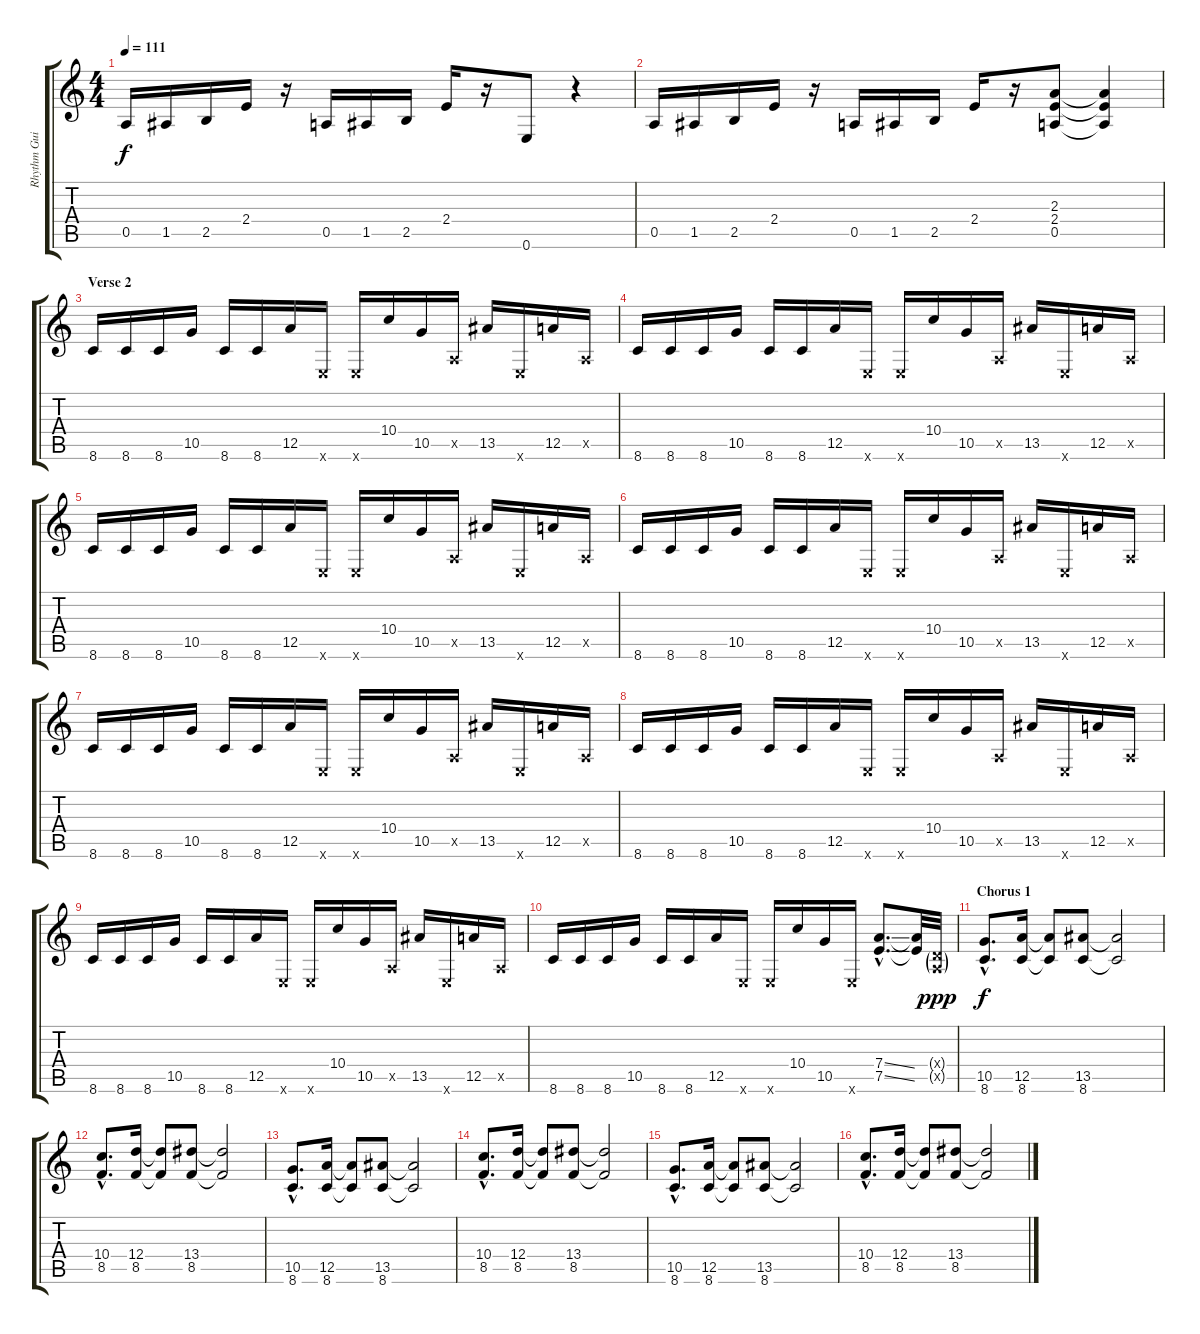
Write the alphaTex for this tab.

\track ("Rhythm Guitar 2" "Rhythm Gui") {instrument distortionguitar}
\staff {score tabs}
\tuning (E4 B3 G3 D3 A2 E2) {hide}
\ts (4 4)
\tempo 111
\clef g2
\ks c
0.5.16{dy f} 1.5.16 2.5.16 2.4.16 r.16 0.5.16 1.5.16 2.5.16 2.4.16 r.16 0.6.8 r.4 |
0.5.16 1.5.16 2.5.16 2.4.16 r.16 0.5.16 1.5.16 2.5.16 2.4.16 r.16 (2.3 2.4 0.5).8 (2.3{t} 2.4{t} 0.5{t}).4 |
\section ("" "Verse 2")
8.6.16 8.6.16 8.6.16 10.5.16 8.6.16 8.6.16 12.5.16 0.6{x}.16 0.6{x}.16 10.4.16 10.5.16 0.5{x}.16 13.5.16 0.6{x}.16 12.5.16 0.5{x}.16 |
8.6.16 8.6.16 8.6.16 10.5.16 8.6.16 8.6.16 12.5.16 0.6{x}.16 0.6{x}.16 10.4.16 10.5.16 0.5{x}.16 13.5.16 0.6{x}.16 12.5.16 0.5{x}.16 |
8.6.16 8.6.16 8.6.16 10.5.16 8.6.16 8.6.16 12.5.16 0.6{x}.16 0.6{x}.16 10.4.16 10.5.16 0.5{x}.16 13.5.16 0.6{x}.16 12.5.16 0.5{x}.16 |
8.6.16 8.6.16 8.6.16 10.5.16 8.6.16 8.6.16 12.5.16 0.6{x}.16 0.6{x}.16 10.4.16 10.5.16 0.5{x}.16 13.5.16 0.6{x}.16 12.5.16 0.5{x}.16 |
8.6.16 8.6.16 8.6.16 10.5.16 8.6.16 8.6.16 12.5.16 0.6{x}.16 0.6{x}.16 10.4.16 10.5.16 0.5{x}.16 13.5.16 0.6{x}.16 12.5.16 0.5{x}.16 |
8.6.16 8.6.16 8.6.16 10.5.16 8.6.16 8.6.16 12.5.16 0.6{x}.16 0.6{x}.16 10.4.16 10.5.16 0.5{x}.16 13.5.16 0.6{x}.16 12.5.16 0.5{x}.16 |
8.6.16 8.6.16 8.6.16 10.5.16 8.6.16 8.6.16 12.5.16 0.6{x}.16 0.6{x}.16 10.4.16 10.5.16 0.5{x}.16 13.5.16 0.6{x}.16 12.5.16 0.5{x}.16 |
8.6.16 8.6.16 8.6.16 10.5.16 8.6.16 8.6.16 12.5.16 0.6{x}.16 0.6{x}.16 10.4.16 10.5.16 0.6{x}.16 (7.4{ss hac} 7.5{ss hac}).8{d} (7.4{t} 7.5{t}).32 (0.4{g x} 0.5{g x}).32{dy ppp} |
\section ("" "Chorus 1")
(10.5{hac} 8.6{hac}).8{d dy f} (12.5 8.6).16 (12.5{t} 8.6{t}).8 (13.5 8.6).8 (13.5{t} 8.6{t}).2 |
(10.4{hac} 8.5{hac}).8{d} (12.4 8.5).16 (12.4{t} 8.5{t}).8 (13.4 8.5).8 (13.4{t} 8.5{t}).2 |
(10.5{hac} 8.6{hac}).8{d} (12.5 8.6).16 (12.5{t} 8.6{t}).8 (13.5 8.6).8 (13.5{t} 8.6{t}).2 |
(10.4{hac} 8.5{hac}).8{d} (12.4 8.5).16 (12.4{t} 8.5{t}).8 (13.4 8.5).8 (13.4{t} 8.5{t}).2 |
(10.5{hac} 8.6{hac}).8{d} (12.5 8.6).16 (12.5{t} 8.6{t}).8 (13.5 8.6).8 (13.5{t} 8.6{t}).2 |
(10.4{hac} 8.5{hac}).8{d} (12.4 8.5).16 (12.4{t} 8.5{t}).8 (13.4 8.5).8 (13.4{t} 8.5{t}).2
